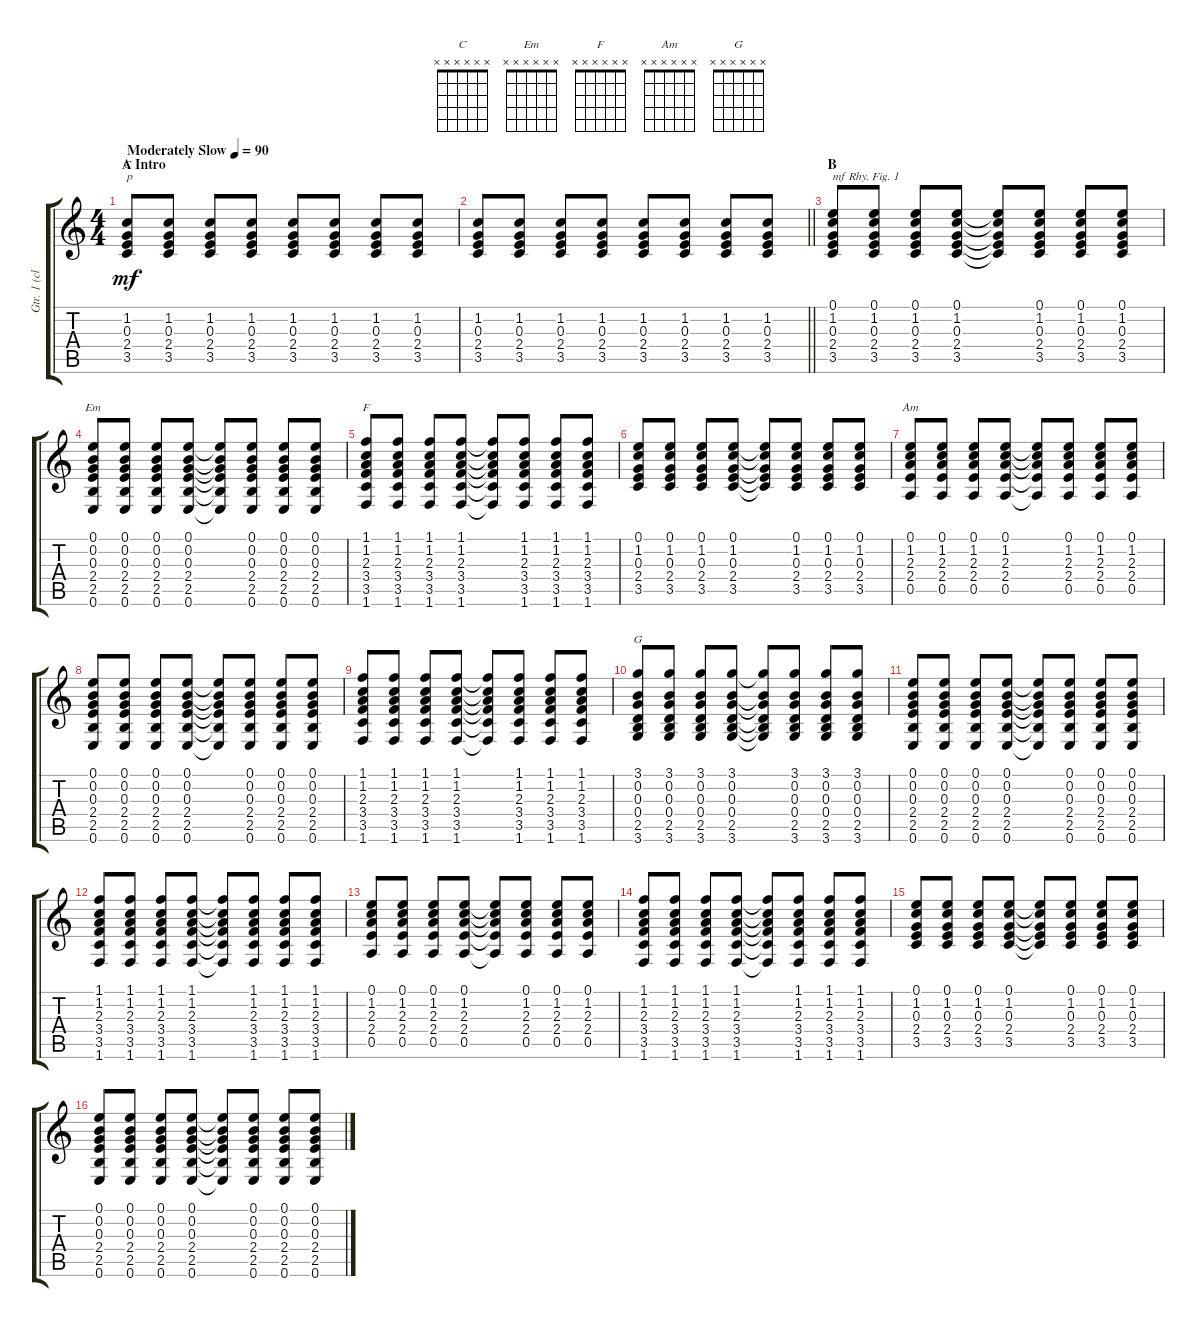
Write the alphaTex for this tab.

\track ("Gtr. 1 (clean)" "Gtr. 1 (cl") {instrument electricguitarclean}
\staff {score tabs}
\tuning (E4 B3 G3 D3 A2 E2) {hide}
\chord ("C" x x x x x x)
\chord ("Em" x x x x x x)
\chord ("F" x x x x x x)
\chord ("Am" x x x x x x)
\chord ("G" x x x x x x)
\ts (4 4)
\section ("" "A Intro")
\tempo (90 "Moderately Slow")
\clef g2
\ks c
(1.2 0.3 2.4 3.5).8{ch "C" txt "p" dy mf volume 2 instrument electricguitarclean} (1.2 0.3 2.4 3.5).8{volume 16} (1.2 0.3 2.4 3.5).8 (1.2 0.3 2.4 3.5).8 (1.2 0.3 2.4 3.5).8 (1.2 0.3 2.4 3.5).8 (1.2 0.3 2.4 3.5).8 (1.2 0.3 2.4 3.5).8 |
\barLineRight lightlight
(1.2 0.3 2.4 3.5).8 (1.2 0.3 2.4 3.5).8 (1.2 0.3 2.4 3.5).8 (1.2 0.3 2.4 3.5).8 (1.2 0.3 2.4 3.5).8 (1.2 0.3 2.4 3.5).8 (1.2 0.3 2.4 3.5).8 (1.2 0.3 2.4 3.5).8 |
\section ("" "B")
(0.1 1.2 0.3 2.4 3.5).8{txt "mf Rhy. Fig. 1"} (0.1 1.2 0.3 2.4 3.5).8 (0.1 1.2 0.3 2.4 3.5).8 (0.1 1.2 0.3 2.4 3.5).8 (0.1{t} 1.2{t} 0.3{t} 2.4{t} 3.5{t}).8 (0.1 1.2 0.3 2.4 3.5).8 (0.1 1.2 0.3 2.4 3.5).8 (0.1 1.2 0.3 2.4 3.5).8 |
(0.1 0.2 0.3 2.4 2.5 0.6).8{ch "Em"} (0.1 0.2 0.3 2.4 2.5 0.6).8 (0.1 0.2 0.3 2.4 2.5 0.6).8 (0.1 0.2 0.3 2.4 2.5 0.6).8 (0.1{t} 0.2{t} 0.3{t} 2.4{t} 2.5{t} 0.6{t}).8 (0.1 0.2 0.3 2.4 2.5 0.6).8 (0.1 0.2 0.3 2.4 2.5 0.6).8 (0.1 0.2 0.3 2.4 2.5 0.6).8 |
(1.1 1.2 2.3 3.4 3.5 1.6).8{ch "F"} (1.1 1.2 2.3 3.4 3.5 1.6).8 (1.1 1.2 2.3 3.4 3.5 1.6).8 (1.1 1.2 2.3 3.4 3.5 1.6).8 (1.1{t} 1.2{t} 2.3{t} 3.4{t} 3.5{t} 1.6{t}).8 (1.1 1.2 2.3 3.4 3.5 1.6).8 (1.1 1.2 2.3 3.4 3.5 1.6).8 (1.1 1.2 2.3 3.4 3.5 1.6).8 |
(0.1 1.2 0.3 2.4 3.5).8 (0.1 1.2 0.3 2.4 3.5).8 (0.1 1.2 0.3 2.4 3.5).8 (0.1 1.2 0.3 2.4 3.5).8 (0.1{t} 1.2{t} 0.3{t} 2.4{t} 3.5{t}).8 (0.1 1.2 0.3 2.4 3.5).8 (0.1 1.2 0.3 2.4 3.5).8 (0.1 1.2 0.3 2.4 3.5).8 |
(0.1 1.2 2.3 2.4 0.5).8{ch "Am"} (0.1 1.2 2.3 2.4 0.5).8 (0.1 1.2 2.3 2.4 0.5).8 (0.1 1.2 2.3 2.4 0.5).8 (0.1{t} 1.2{t} 2.3{t} 2.4{t} 0.5{t}).8 (0.1 1.2 2.3 2.4 0.5).8 (0.1 1.2 2.3 2.4 0.5).8 (0.1 1.2 2.3 2.4 0.5).8 |
(0.1 0.2 0.3 2.4 2.5 0.6).8 (0.1 0.2 0.3 2.4 2.5 0.6).8 (0.1 0.2 0.3 2.4 2.5 0.6).8 (0.1 0.2 0.3 2.4 2.5 0.6).8 (0.1{t} 0.2{t} 0.3{t} 2.4{t} 2.5{t} 0.6{t}).8 (0.1 0.2 0.3 2.4 2.5 0.6).8 (0.1 0.2 0.3 2.4 2.5 0.6).8 (0.1 0.2 0.3 2.4 2.5 0.6).8 |
(1.1 1.2 2.3 3.4 3.5 1.6).8 (1.1 1.2 2.3 3.4 3.5 1.6).8 (1.1 1.2 2.3 3.4 3.5 1.6).8 (1.1 1.2 2.3 3.4 3.5 1.6).8 (1.1{t} 1.2{t} 2.3{t} 3.4{t} 3.5{t} 1.6{t}).8 (1.1 1.2 2.3 3.4 3.5 1.6).8 (1.1 1.2 2.3 3.4 3.5 1.6).8 (1.1 1.2 2.3 3.4 3.5 1.6).8 |
(3.1 0.2 0.3 0.4 2.5 3.6).8{ch "G"} (3.1 0.2 0.3 0.4 2.5 3.6).8 (3.1 0.2 0.3 0.4 2.5 3.6).8 (3.1 0.2 0.3 0.4 2.5 3.6).8 (3.1{t} 0.2{t} 0.3{t} 0.4{t} 2.5{t} 3.6{t}).8 (3.1 0.2 0.3 0.4 2.5 3.6).8 (3.1 0.2 0.3 0.4 2.5 3.6).8 (3.1 0.2 0.3 0.4 2.5 3.6).8 |
(0.1 0.2 0.3 2.4 2.5 0.6).8 (0.1 0.2 0.3 2.4 2.5 0.6).8 (0.1 0.2 0.3 2.4 2.5 0.6).8 (0.1 0.2 0.3 2.4 2.5 0.6).8 (0.1{t} 0.2{t} 0.3{t} 2.4{t} 2.5{t} 0.6{t}).8 (0.1 0.2 0.3 2.4 2.5 0.6).8 (0.1 0.2 0.3 2.4 2.5 0.6).8 (0.1 0.2 0.3 2.4 2.5 0.6).8 |
(1.1 1.2 2.3 3.4 3.5 1.6).8 (1.1 1.2 2.3 3.4 3.5 1.6).8 (1.1 1.2 2.3 3.4 3.5 1.6).8 (1.1 1.2 2.3 3.4 3.5 1.6).8 (1.1{t} 1.2{t} 2.3{t} 3.4{t} 3.5{t} 1.6{t}).8 (1.1 1.2 2.3 3.4 3.5 1.6).8 (1.1 1.2 2.3 3.4 3.5 1.6).8 (1.1 1.2 2.3 3.4 3.5 1.6).8 |
(0.1 1.2 2.3 2.4 0.5).8 (0.1 1.2 2.3 2.4 0.5).8 (0.1 1.2 2.3 2.4 0.5).8 (0.1 1.2 2.3 2.4 0.5).8 (0.1{t} 1.2{t} 2.3{t} 2.4{t} 0.5{t}).8 (0.1 1.2 2.3 2.4 0.5).8 (0.1 1.2 2.3 2.4 0.5).8 (0.1 1.2 2.3 2.4 0.5).8 |
(1.1 1.2 2.3 3.4 3.5 1.6).8 (1.1 1.2 2.3 3.4 3.5 1.6).8 (1.1 1.2 2.3 3.4 3.5 1.6).8 (1.1 1.2 2.3 3.4 3.5 1.6).8 (1.1{t} 1.2{t} 2.3{t} 3.4{t} 3.5{t} 1.6{t}).8 (1.1 1.2 2.3 3.4 3.5 1.6).8 (1.1 1.2 2.3 3.4 3.5 1.6).8 (1.1 1.2 2.3 3.4 3.5 1.6).8 |
(0.1 1.2 0.3 2.4 3.5).8 (0.1 1.2 0.3 2.4 3.5).8 (0.1 1.2 0.3 2.4 3.5).8 (0.1 1.2 0.3 2.4 3.5).8 (0.1{t} 1.2{t} 0.3{t} 2.4{t} 3.5{t}).8 (0.1 1.2 0.3 2.4 3.5).8 (0.1 1.2 0.3 2.4 3.5).8 (0.1 1.2 0.3 2.4 3.5).8 |
(0.1 0.2 0.3 2.4 2.5 0.6).8 (0.1 0.2 0.3 2.4 2.5 0.6).8 (0.1 0.2 0.3 2.4 2.5 0.6).8 (0.1 0.2 0.3 2.4 2.5 0.6).8 (0.1{t} 0.2{t} 0.3{t} 2.4{t} 2.5{t} 0.6{t}).8 (0.1 0.2 0.3 2.4 2.5 0.6).8 (0.1 0.2 0.3 2.4 2.5 0.6).8 (0.1 0.2 0.3 2.4 2.5 0.6).8
